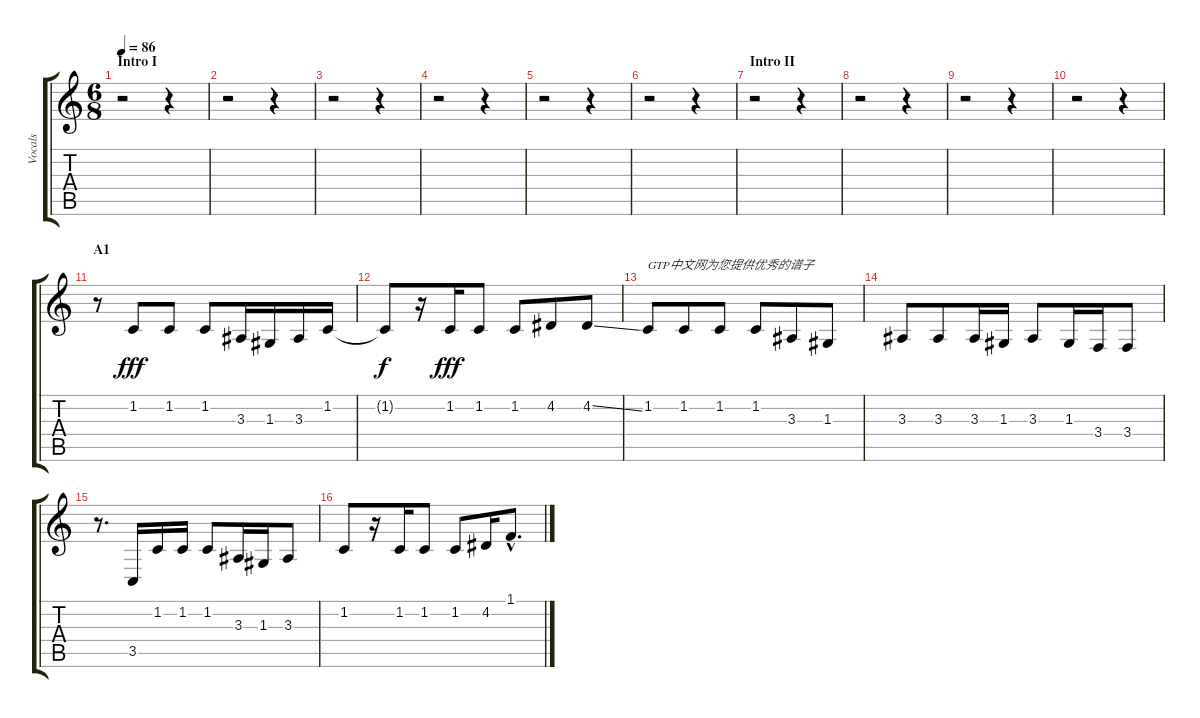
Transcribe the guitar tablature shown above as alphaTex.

\track ("Vocals" "Vocals") {instrument lead6voice}
\staff {score tabs}
\tuning (E4 B3 G3 D3 A2 E2) {hide}
\ts (6 8)
\section ("" "Intro I")
\tempo 86
\clef g2
\ks c
r.2{dy fff instrument lead6voice} r.4 |
r.2 r.4 |
r.2 r.4 |
r.2 r.4 |
r.2 r.4 |
r.2 r.4 |
\section ("" "Intro II")
r.2 r.4 |
r.2 r.4 |
r.2 r.4 |
r.2 r.4 |
\section ("" "A1")
r.8 1.2.8 1.2.8 1.2.8 3.3.16 1.3.16 3.3.16 1.2.16 |
1.2{t}.8{dy f} r.16 1.2.16{dy fff} 1.2.8 1.2.8 4.2.8 4.2{ss}.8 |
1.2.8{txt "GTP中文网为您提供优秀的谱子"} 1.2.8 1.2.8 1.2.8 3.3.8 1.3.8 |
3.3.8 3.3.8 3.3.16 1.3.16 3.3.8 1.3.16 3.4.16 3.4.8 |
r.8{d} 3.5.16 1.2.16 1.2.16 1.2.8 3.3.16 1.3.16 3.3.8 |
1.2.8 r.16 1.2.16 1.2.8 1.2.8 4.2.16 1.1{hac}.8{d}
